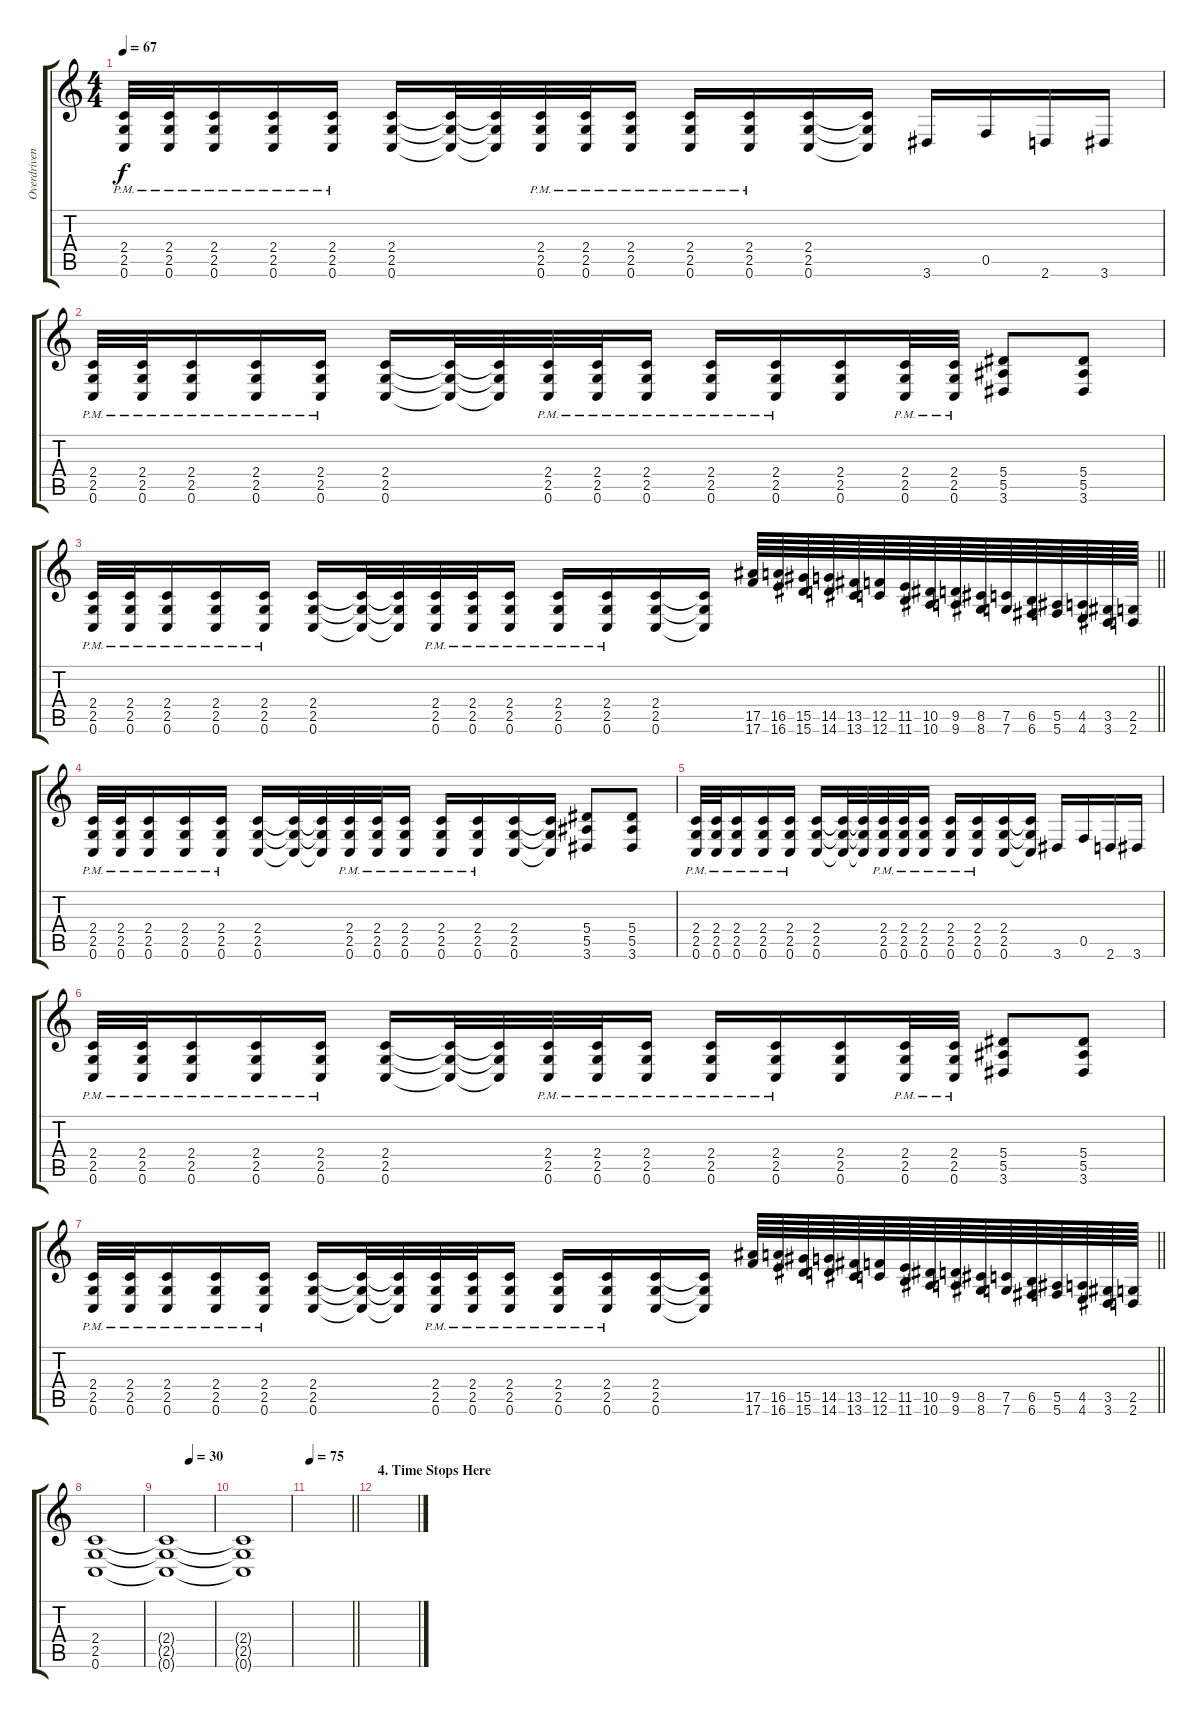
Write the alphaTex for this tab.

\track ("Overdriven Guitar 2" "Overdriven") {instrument overdrivenguitar}
\staff {score tabs}
\tuning (C4 G3 Eb3 Bb2 F2 C2) {hide}
\ts (4 4)
\tempo 67
\clef g2
\ks c
(2.4{pm} 2.5{pm} 0.6{pm}).32{dy f} (2.4{pm} 2.5{pm} 0.6{pm}).32 (2.4{pm} 2.5{pm} 0.6{pm}).16 (2.4{pm} 2.5{pm} 0.6{pm}).16 (2.4{pm} 2.5{pm} 0.6{pm}).16 (2.4 2.5 0.6).16 (2.4{t} 2.5{t} 0.6{t}).32 (2.4{t} 2.5{t} 0.6{t}).32 (2.4{pm} 2.5{pm} 0.6{pm}).32 (2.4{pm} 2.5{pm} 0.6{pm}).32 (2.4{pm} 2.5{pm} 0.6{pm}).16 (2.4{pm} 2.5{pm} 0.6{pm}).16 (2.4{pm} 2.5{pm} 0.6{pm}).16 (2.4 2.5 0.6).16 (2.4{t} 2.5{t} 0.6{t}).16 3.6.16 0.5.16 2.6.16 3.6.16 |
(2.4{pm} 2.5{pm} 0.6{pm}).32 (2.4{pm} 2.5{pm} 0.6{pm}).32 (2.4{pm} 2.5{pm} 0.6{pm}).16 (2.4{pm} 2.5{pm} 0.6{pm}).16 (2.4{pm} 2.5{pm} 0.6{pm}).16 (2.4 2.5 0.6).16 (2.4{t} 2.5{t} 0.6{t}).32 (2.4{t} 2.5{t} 0.6{t}).32 (2.4{pm} 2.5{pm} 0.6{pm}).32 (2.4{pm} 2.5{pm} 0.6{pm}).32 (2.4{pm} 2.5{pm} 0.6{pm}).16 (2.4{pm} 2.5{pm} 0.6{pm}).16 (2.4{pm} 2.5{pm} 0.6{pm}).16 (2.4 2.5 0.6).16 (2.4{pm} 2.5{pm} 0.6{pm}).32 (2.4{pm} 2.5{pm} 0.6{pm}).32 (5.4 5.5 3.6).8 (5.4 5.5 3.6).8 |
\barLineRight lightlight
(2.4{pm} 2.5{pm} 0.6{pm}).32 (2.4{pm} 2.5{pm} 0.6{pm}).32 (2.4{pm} 2.5{pm} 0.6{pm}).16 (2.4{pm} 2.5{pm} 0.6{pm}).16 (2.4{pm} 2.5{pm} 0.6{pm}).16 (2.4 2.5 0.6).16 (2.4{t} 2.5{t} 0.6{t}).32 (2.4{t} 2.5{t} 0.6{t}).32 (2.4{pm} 2.5{pm} 0.6{pm}).32 (2.4{pm} 2.5{pm} 0.6{pm}).32 (2.4{pm} 2.5{pm} 0.6{pm}).16 (2.4{pm} 2.5{pm} 0.6{pm}).16 (2.4{pm} 2.5{pm} 0.6{pm}).16 (2.4 2.5 0.6).16 (2.4{t} 2.5{t} 0.6{t}).16 (17.5 17.6).64 (16.5 16.6).64 (15.5 15.6).64 (14.5 14.6).64 (13.5 13.6).64 (12.5 12.6).64 (11.5 11.6).64 (10.5 10.6).64 (9.5 9.6).64 (8.5 8.6).64 (7.5 7.6).64 (6.5 6.6).64 (5.5 5.6).64 (4.5 4.6).64 (3.5 3.6).64 (2.5 2.6).64 |
(2.4{pm} 2.5{pm} 0.6{pm}).32 (2.4{pm} 2.5{pm} 0.6{pm}).32 (2.4{pm} 2.5{pm} 0.6{pm}).16 (2.4{pm} 2.5{pm} 0.6{pm}).16 (2.4{pm} 2.5{pm} 0.6{pm}).16 (2.4 2.5 0.6).16 (2.4{t} 2.5{t} 0.6{t}).32 (2.4{t} 2.5{t} 0.6{t}).32 (2.4{pm} 2.5{pm} 0.6{pm}).32 (2.4{pm} 2.5{pm} 0.6{pm}).32 (2.4{pm} 2.5{pm} 0.6{pm}).16 (2.4{pm} 2.5{pm} 0.6{pm}).16 (2.4{pm} 2.5{pm} 0.6{pm}).16 (2.4 2.5 0.6).16 (2.4{t} 2.5{t} 0.6{t}).16 (5.4 5.5 3.6).8 (5.4 5.5 3.6).8 |
(2.4{pm} 2.5{pm} 0.6{pm}).32 (2.4{pm} 2.5{pm} 0.6{pm}).32 (2.4{pm} 2.5{pm} 0.6{pm}).16 (2.4{pm} 2.5{pm} 0.6{pm}).16 (2.4{pm} 2.5{pm} 0.6{pm}).16 (2.4 2.5 0.6).16 (2.4{t} 2.5{t} 0.6{t}).32 (2.4{t} 2.5{t} 0.6{t}).32 (2.4{pm} 2.5{pm} 0.6{pm}).32 (2.4{pm} 2.5{pm} 0.6{pm}).32 (2.4{pm} 2.5{pm} 0.6{pm}).16 (2.4{pm} 2.5{pm} 0.6{pm}).16 (2.4{pm} 2.5{pm} 0.6{pm}).16 (2.4 2.5 0.6).16 (2.4{t} 2.5{t} 0.6{t}).16 3.6.16 0.5.16 2.6.16 3.6.16 |
(2.4{pm} 2.5{pm} 0.6{pm}).32 (2.4{pm} 2.5{pm} 0.6{pm}).32 (2.4{pm} 2.5{pm} 0.6{pm}).16 (2.4{pm} 2.5{pm} 0.6{pm}).16 (2.4{pm} 2.5{pm} 0.6{pm}).16 (2.4 2.5 0.6).16 (2.4{t} 2.5{t} 0.6{t}).32 (2.4{t} 2.5{t} 0.6{t}).32 (2.4{pm} 2.5{pm} 0.6{pm}).32 (2.4{pm} 2.5{pm} 0.6{pm}).32 (2.4{pm} 2.5{pm} 0.6{pm}).16 (2.4{pm} 2.5{pm} 0.6{pm}).16 (2.4{pm} 2.5{pm} 0.6{pm}).16 (2.4 2.5 0.6).16 (2.4{pm} 2.5{pm} 0.6{pm}).32 (2.4{pm} 2.5{pm} 0.6{pm}).32 (5.4 5.5 3.6).8 (5.4 5.5 3.6).8 |
\barLineRight lightlight
(2.4{pm} 2.5{pm} 0.6{pm}).32 (2.4{pm} 2.5{pm} 0.6{pm}).32 (2.4{pm} 2.5{pm} 0.6{pm}).16 (2.4{pm} 2.5{pm} 0.6{pm}).16 (2.4{pm} 2.5{pm} 0.6{pm}).16 (2.4 2.5 0.6).16 (2.4{t} 2.5{t} 0.6{t}).32 (2.4{t} 2.5{t} 0.6{t}).32 (2.4{pm} 2.5{pm} 0.6{pm}).32 (2.4{pm} 2.5{pm} 0.6{pm}).32 (2.4{pm} 2.5{pm} 0.6{pm}).16 (2.4{pm} 2.5{pm} 0.6{pm}).16 (2.4{pm} 2.5{pm} 0.6{pm}).16 (2.4 2.5 0.6).16 (2.4{t} 2.5{t} 0.6{t}).16 (17.5 17.6).64 (16.5 16.6).64 (15.5 15.6).64 (14.5 14.6).64 (13.5 13.6).64 (12.5 12.6).64 (11.5 11.6).64 (10.5 10.6).64 (9.5 9.6).64 (8.5 8.6).64 (7.5 7.6).64 (6.5 6.6).64 (5.5 5.6).64 (4.5 4.6).64 (3.5 3.6).64 (2.5 2.6).64 |
(2.4 2.5 0.6).1{volume 0} |
\tempo (30 0.5)
(2.4{t} 2.5{t} 0.6{t}).1 |
(2.4{t} 2.5{t} 0.6{t}).1 |
\tempo 75
\barLineRight lightlight
|
\section ("" "4. Time Stops Here")
